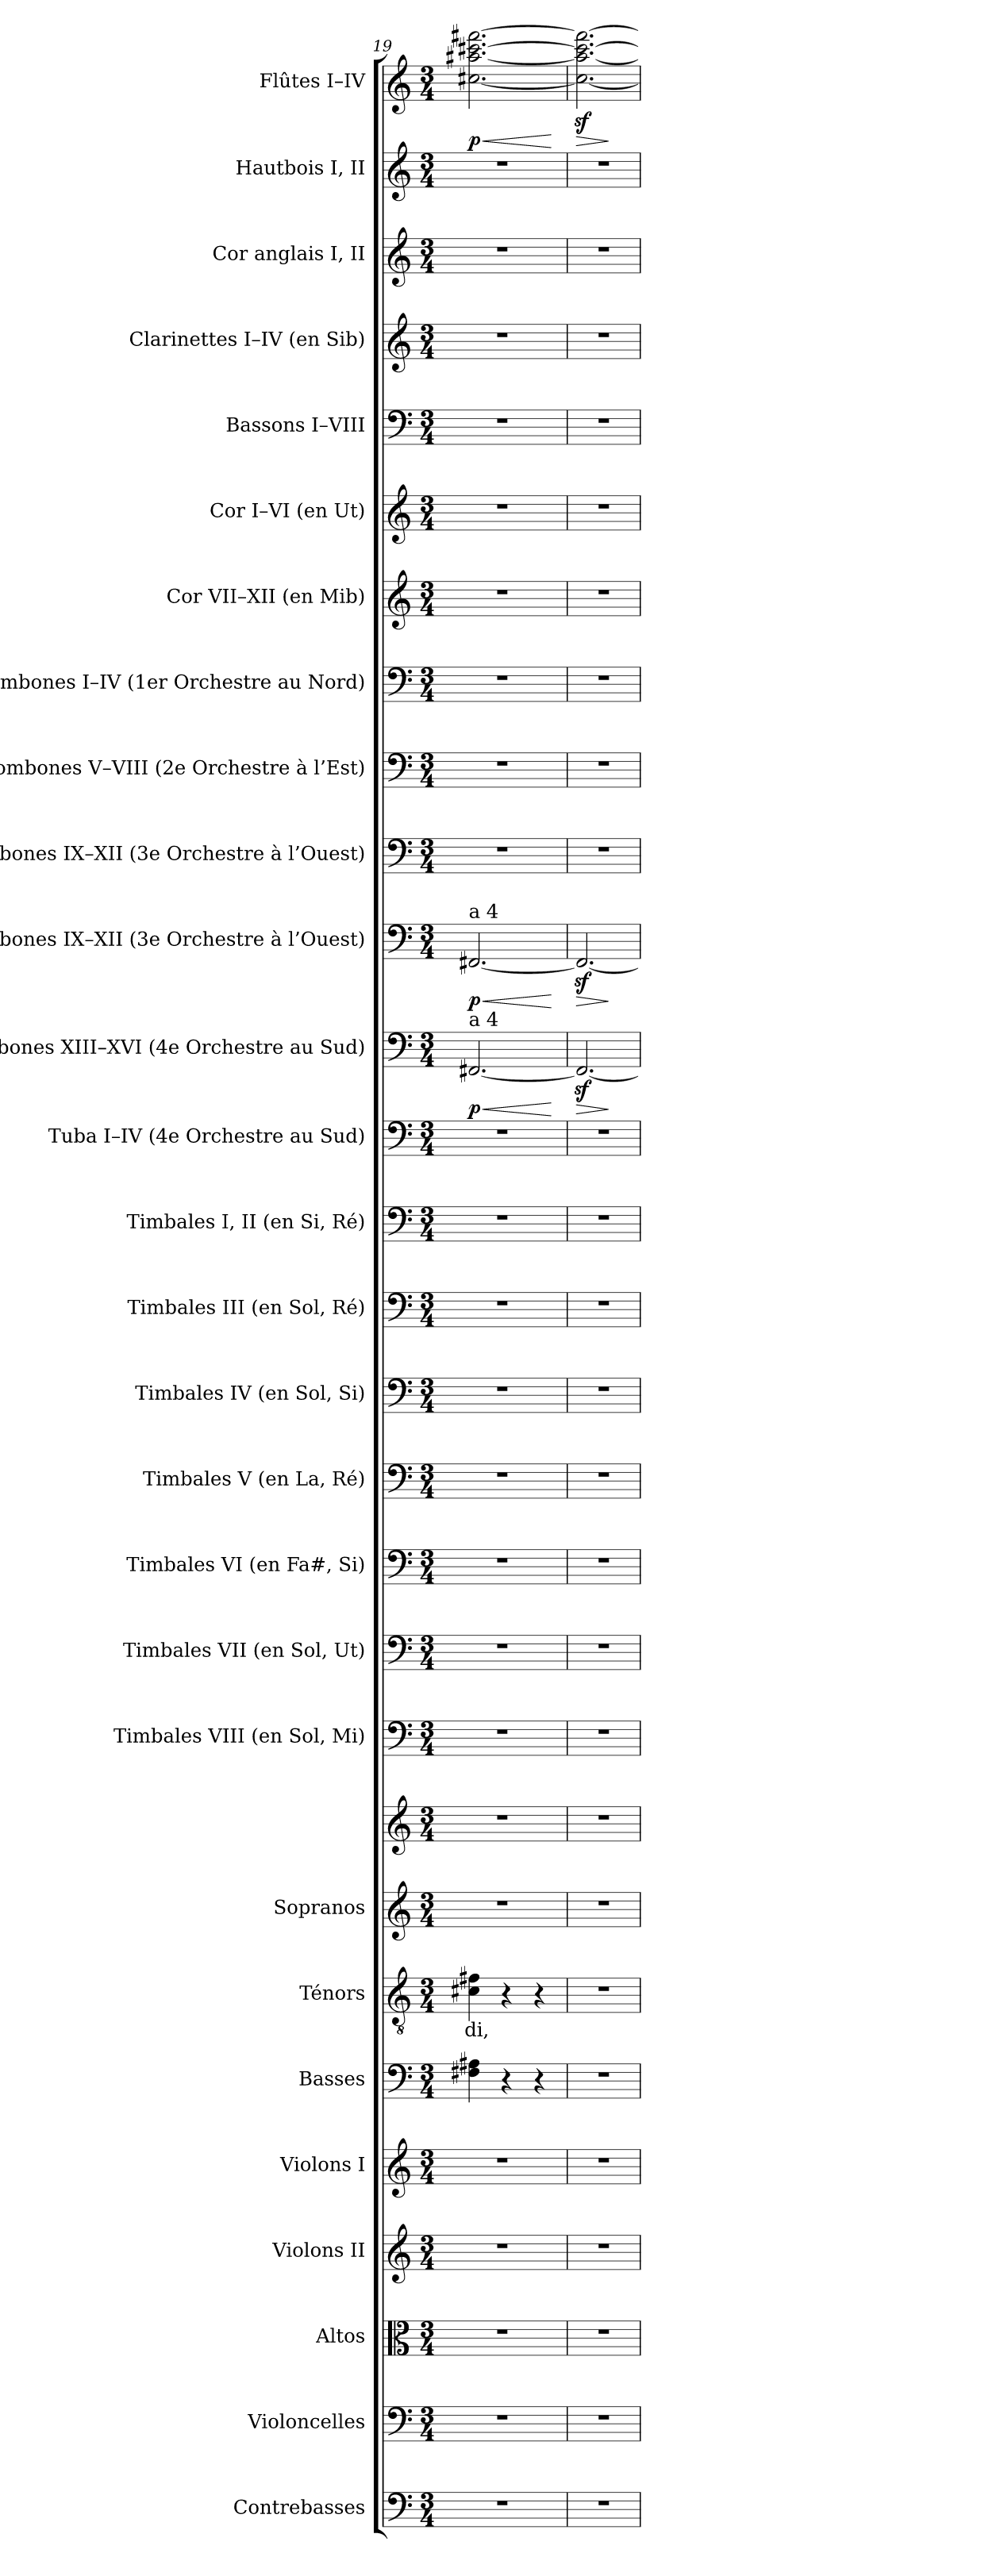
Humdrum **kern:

**kern	**kern	**kern	**kern	**kern	**kern	**kern	**text	**kern	**kern	**kern	**kern	**kern	**kern	**kern	**kern	**kern	**kern	**kern	**dynam	**kern	**dynam	**kern	**kern	**kern	**kern	**kern	**kern	**kern	**kern	**kern	**kern	**dynam
*part28	*part27	*part26	*part25	*part24	*part23	*part22	*part22	*part21	*part21	*part20	*part19	*part18	*part17	*part16	*part15	*part14	*part13	*part12	*part12	*part11	*part11	*part10	*part9	*part8	*part7	*part6	*part5	*part4	*part3	*part2	*part1	*part1
*staff29	*staff28	*staff27	*staff26	*staff25	*staff24	*staff23	*staff23	*staff22	*staff21	*staff20	*staff19	*staff18	*staff17	*staff16	*staff15	*staff14	*staff13	*staff12	*staff12	*staff11	*staff11	*staff10	*staff9	*staff8	*staff7	*staff6	*staff5	*staff4	*staff3	*staff2	*staff1	*staff1
*I"Contrebasses	*I"Violoncelles	*I"Altos	*I"Violons II	*I"Violons I	*I"Basses	*I"Ténors	*	*I"Sopranos	*	*I"Timbales VIII (en Sol, Mi)	*I"Timbales VII (en Sol, Ut)	*I"Timbales VI (en Fa#, Si)	*I"Timbales V (en La, Ré)	*I"Timbales IV (en Sol, Si)	*I"Timbales III (en Sol, Ré)	*I"Timbales I, II (en Si, Ré)	*I"Tuba I–IV (4e Orchestre au Sud)	*I"Trombones XIII–XVI (4e Orchestre au Sud)	*	*I"Trombones IX–XII (3e Orchestre à l’Ouest)	*	*I"Trombones IX–XII (3e Orchestre à l’Ouest)	*I"Trombones V–VIII (2e Orchestre à l’Est)	*I"Trombones I–IV (1er Orchestre au Nord)	*I"Cor VII–XII (en Mib)	*I"Cor I–VI (en Ut)	*I"Bassons I–VIII	*I"Clarinettes I–IV (en Sib)	*I"Cor anglais I, II	*I"Hautbois I, II	*I"Flûtes I–IV	*
*I'Cb.	*I'Vlles	*I'Altos	*I'Vns II	*I'Vns I	*I'Basses	*I'Tén.	*	*I'Sopr.	*	*I'VIII	*I'VII	*I'VI	*I'Timb.  V	*I'IV	*I'III	*I'I, II	*I'Tb.	*I'4e Orchestre	*	*	*	*I'Trb.  3e Orchestre	*I'2e Orchestre	*I'1er Orchestre	*I'Cor (Mib)	*I'Cor (Ut)	*I'Bns	*I'Cl. (Sib)	*I'C. a.	*I'Hb.	*I'Fl.	*
*clefF4	*clefF4	*clefC3	*clefG2	*clefG2	*clefF4	*clefGv2	*	*clefG2	*clefG2	*clefF4	*clefF4	*clefF4	*clefF4	*clefF4	*clefF4	*clefF4	*clefF4	*clefF4	*	*clefF4	*	*clefF4	*clefF4	*clefF4	*clefG2	*clefG2	*clefF4	*clefG2	*clefG2	*clefG2	*clefG2	*
*ITrd7c12	*	*	*	*	*	*ITrd7c12	*	*	*	*	*	*	*	*	*	*	*	*	*	*	*	*	*	*	*ITrd5c9	*ITrd7c12	*	*ITrd1c2	*ITrd4c7	*	*	*
*k[]	*k[]	*k[]	*k[]	*k[]	*k[]	*k[]	*	*k[]	*k[]	*k[]	*k[]	*k[]	*k[]	*k[]	*k[]	*k[]	*k[]	*k[]	*	*k[]	*	*k[]	*k[]	*k[]	*k[b-e-a-]	*k[]	*k[]	*k[b-e-]	*k[b-]	*k[]	*k[]	*
*C:	*C:	*C:	*C:	*C:	*C:	*C:	*	*C:	*C:	*C:	*C:	*C:	*C:	*C:	*C:	*C:	*C:	*C:	*	*C:	*	*C:	*C:	*C:	*E-:	*C:	*C:	*B-:	*F:	*C:	*C:	*
*M3/4	*M3/4	*M3/4	*M3/4	*M3/4	*M3/4	*M3/4	*	*M3/4	*M3/4	*M3/4	*M3/4	*M3/4	*M3/4	*M3/4	*M3/4	*M3/4	*M3/4	*M3/4	*	*M3/4	*	*M3/4	*M3/4	*M3/4	*M3/4	*M3/4	*M3/4	*M3/4	*M3/4	*M3/4	*M3/4	*
=19	=19	=19	=19	=19	=19	=19	=19	=19	=19	=19	=19	=19	=19	=19	=19	=19	=19	=19	=19	=19	=19	=19	=19	=19	=19	=19	=19	=19	=19	=19	=19	=19
!LO:N:vis=1	!LO:N:vis=1	!LO:N:vis=1	!LO:N:vis=1	!LO:N:vis=1	!	!	!	!	!	!	!	!	!	!	!	!	!	!	!	!	!	!	!	!	!	!	!	!	!	!	!	!
!	!	!	!	!	!	!	!	!	!	!	!	!	!	!	!	!	!	!	!	!LO:TX:a:t=a 4	!	!	!	!	!	!	!	!	!	!	!	!
!	!	!	!	!	!	!	!	!	!	!	!	!	!	!	!	!	!	!LO:TX:a:t=a 4	!	!	!	!	!	!	!	!	!	!	!	!	!	!
!	!	!	!	!	!	!	!LO:LY:b:color=#000000	!LO:N:vis=1	!LO:N:vis=1	!LO:N:vis=1	!LO:N:vis=1	!LO:N:vis=1	!LO:N:vis=1	!LO:N:vis=1	!LO:N:vis=1	!LO:N:vis=1	!LO:N:vis=1	!	!LO:HP:b	!	!LO:HP:b	!LO:N:vis=1	!LO:N:vis=1	!LO:N:vis=1	!LO:N:vis=1	!LO:N:vis=1	!LO:N:vis=1	!LO:N:vis=1	!LO:N:vis=1	!LO:N:vis=1	!	!LO:HP:b
2.r	2.r	2.r	2.r	2.r	4F#Xi\ 4A#Xi	4C#Xi\ 4F#Xi	-di,	2.r	2.r	2.r	2.r	2.r	2.r	2.r	2.r	2.r	2.r	[<2.FF#Xi/	< p	[<2.FF#Xi/	< p	2.r	2.r	2.r	2.r	2.r	2.r	2.r	2.r	2.r	[<2.cc#Xi\ [<2.aa#Xi [>2.ccc#Xi [>2.fff#Xi	< p
.	.	.	.	.	4r	4r	.	.	.	.	.	.	.	.	.	.	.	.	.	.	.	.	.	.	.	.	.	.	.	.	.	.
.	.	.	.	.	4r	4r	.	.	.	.	.	.	.	.	.	.	.	.	.	.	.	.	.	.	.	.	.	.	.	.	.	.
.	.	.	.	.	.	.	.	.	.	.	.	.	.	.	.	.	.	.	[	.	[	.	.	.	.	.	.	.	.	.	.	[
=20	=20	=20	=20	=20	=20	=20	=20	=20	=20	=20	=20	=20	=20	=20	=20	=20	=20	=20	=20	=20	=20	=20	=20	=20	=20	=20	=20	=20	=20	=20	=20	=20
!LO:N:vis=1	!LO:N:vis=1	!LO:N:vis=1	!LO:N:vis=1	!LO:N:vis=1	!LO:N:vis=1	!LO:N:vis=1	!	!LO:N:vis=1	!LO:N:vis=1	!LO:N:vis=1	!LO:N:vis=1	!LO:N:vis=1	!LO:N:vis=1	!LO:N:vis=1	!LO:N:vis=1	!LO:N:vis=1	!LO:N:vis=1	!	!LO:HP:b	!	!LO:HP:b	!LO:N:vis=1	!LO:N:vis=1	!LO:N:vis=1	!LO:N:vis=1	!LO:N:vis=1	!LO:N:vis=1	!LO:N:vis=1	!LO:N:vis=1	!LO:N:vis=1	!	!LO:HP:b
2.r	2.r	2.r	2.r	2.r	2.r	2.r	.	2.r	2.r	2.r	2.r	2.r	2.r	2.r	2.r	2.r	2.r	2.FF#zi/_<	>	2.FF#zi/_<	>	2.r	2.r	2.r	2.r	2.r	2.r	2.r	2.r	2.r	2.cc#i\_<z 2.aa#i_<z 2.ccc#i_>z 2.fff#i_>z	>
.	.	.	.	.	.	.	.	.	.	.	.	.	.	.	.	.	.	.	]	.	]	.	.	.	.	.	.	.	.	.	.	]
=	=	=	=	=	=	=	=	=	=	=	=	=	=	=	=	=	=	=	=	=	=	=	=	=	=	=	=	=	=	=	=	=
*-	*-	*-	*-	*-	*-	*-	*-	*-	*-	*-	*-	*-	*-	*-	*-	*-	*-	*-	*-	*-	*-	*-	*-	*-	*-	*-	*-	*-	*-	*-	*-	*-
